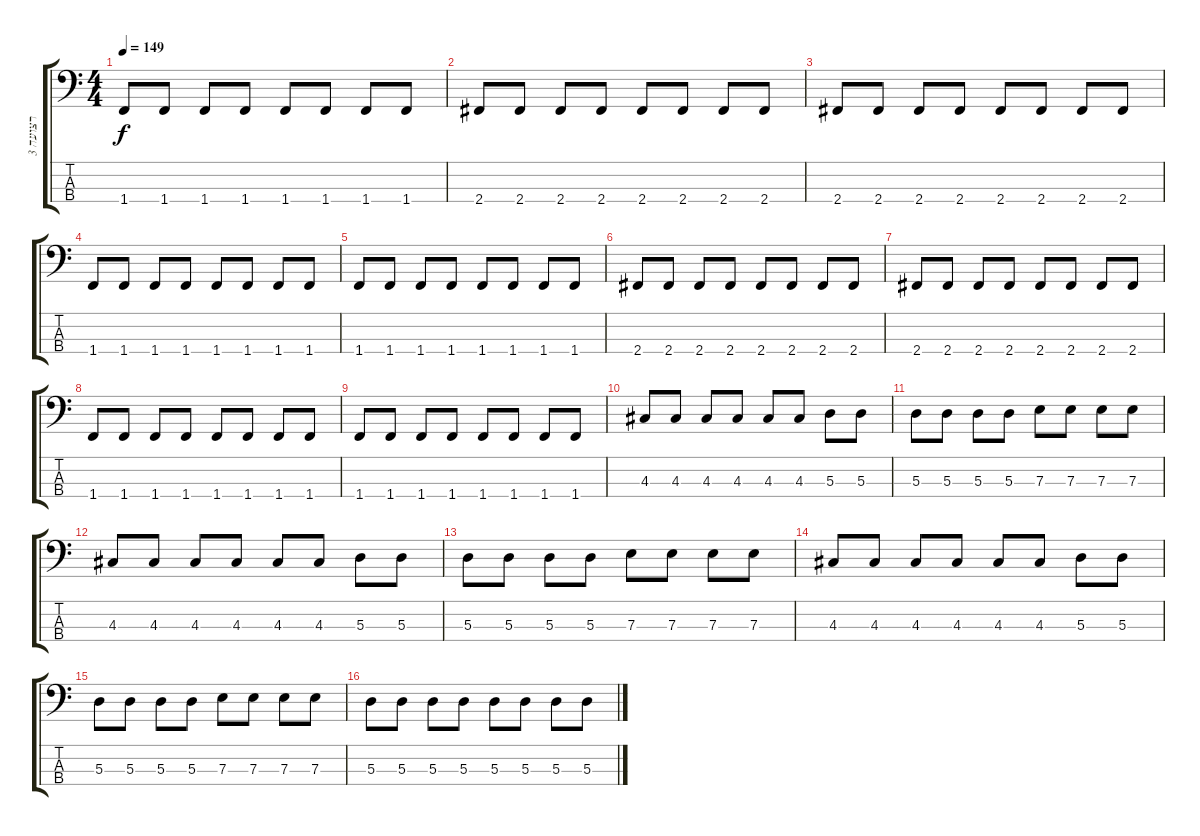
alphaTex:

\track ("רצועה 3" "רצועה 3") {instrument electricbasspick}
\staff {score tabs}
\tuning (G2 D2 A1 E1) {hide}
\ts (4 4)
\tempo 149
\clef f4
\ks c
1.4.8{dy f} 1.4.8 1.4.8 1.4.8 1.4.8 1.4.8 1.4.8 1.4.8 |
2.4.8 2.4.8 2.4.8 2.4.8 2.4.8 2.4.8 2.4.8 2.4.8 |
2.4.8 2.4.8 2.4.8 2.4.8 2.4.8 2.4.8 2.4.8 2.4.8 |
1.4.8 1.4.8 1.4.8 1.4.8 1.4.8 1.4.8 1.4.8 1.4.8 |
1.4.8 1.4.8 1.4.8 1.4.8 1.4.8 1.4.8 1.4.8 1.4.8 |
2.4.8 2.4.8 2.4.8 2.4.8 2.4.8 2.4.8 2.4.8 2.4.8 |
2.4.8 2.4.8 2.4.8 2.4.8 2.4.8 2.4.8 2.4.8 2.4.8 |
1.4.8 1.4.8 1.4.8 1.4.8 1.4.8 1.4.8 1.4.8 1.4.8 |
1.4.8 1.4.8 1.4.8 1.4.8 1.4.8 1.4.8 1.4.8 1.4.8 |
4.3.8 4.3.8 4.3.8 4.3.8 4.3.8 4.3.8 5.3.8 5.3.8 |
5.3.8 5.3.8 5.3.8 5.3.8 7.3.8 7.3.8 7.3.8 7.3.8 |
4.3.8 4.3.8 4.3.8 4.3.8 4.3.8 4.3.8 5.3.8 5.3.8 |
5.3.8 5.3.8 5.3.8 5.3.8 7.3.8 7.3.8 7.3.8 7.3.8 |
4.3.8 4.3.8 4.3.8 4.3.8 4.3.8 4.3.8 5.3.8 5.3.8 |
5.3.8 5.3.8 5.3.8 5.3.8 7.3.8 7.3.8 7.3.8 7.3.8 |
5.3.8 5.3.8 5.3.8 5.3.8 5.3.8 5.3.8 5.3.8 5.3.8
